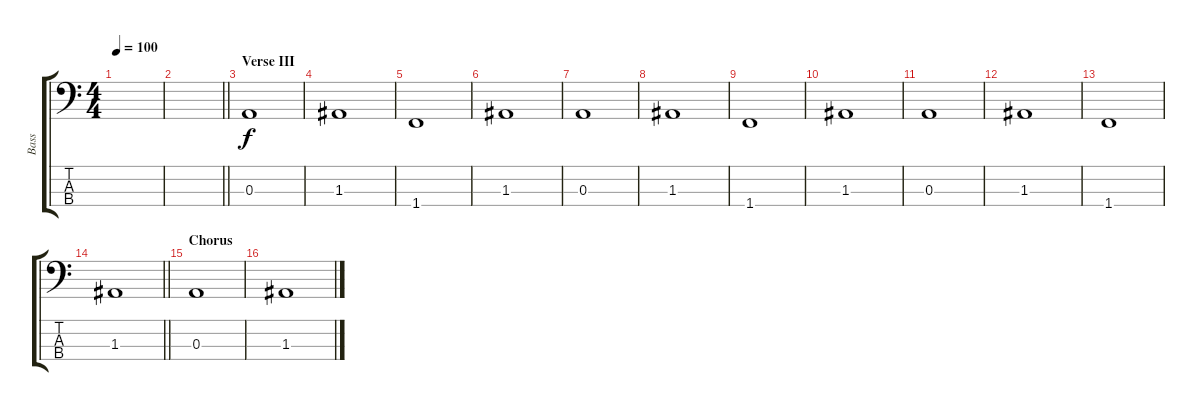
\track ("Bass" "Bass") {instrument electricbassfinger}
\staff {score tabs}
\tuning (G2 D2 A1 E1) {hide}
\ts (4 4)
\tempo 100
\clef f4
\ks c
|
\barLineRight lightlight
|
\section ("" "Verse III")
0.3.1 |
1.3.1 |
1.4.1 |
1.3.1 |
0.3.1 |
1.3.1 |
1.4.1 |
1.3.1 |
0.3.1 |
1.3.1 |
1.4.1 |
\barLineRight lightlight
1.3.1 |
\section ("" "Chorus")
0.3.1 |
1.3.1
